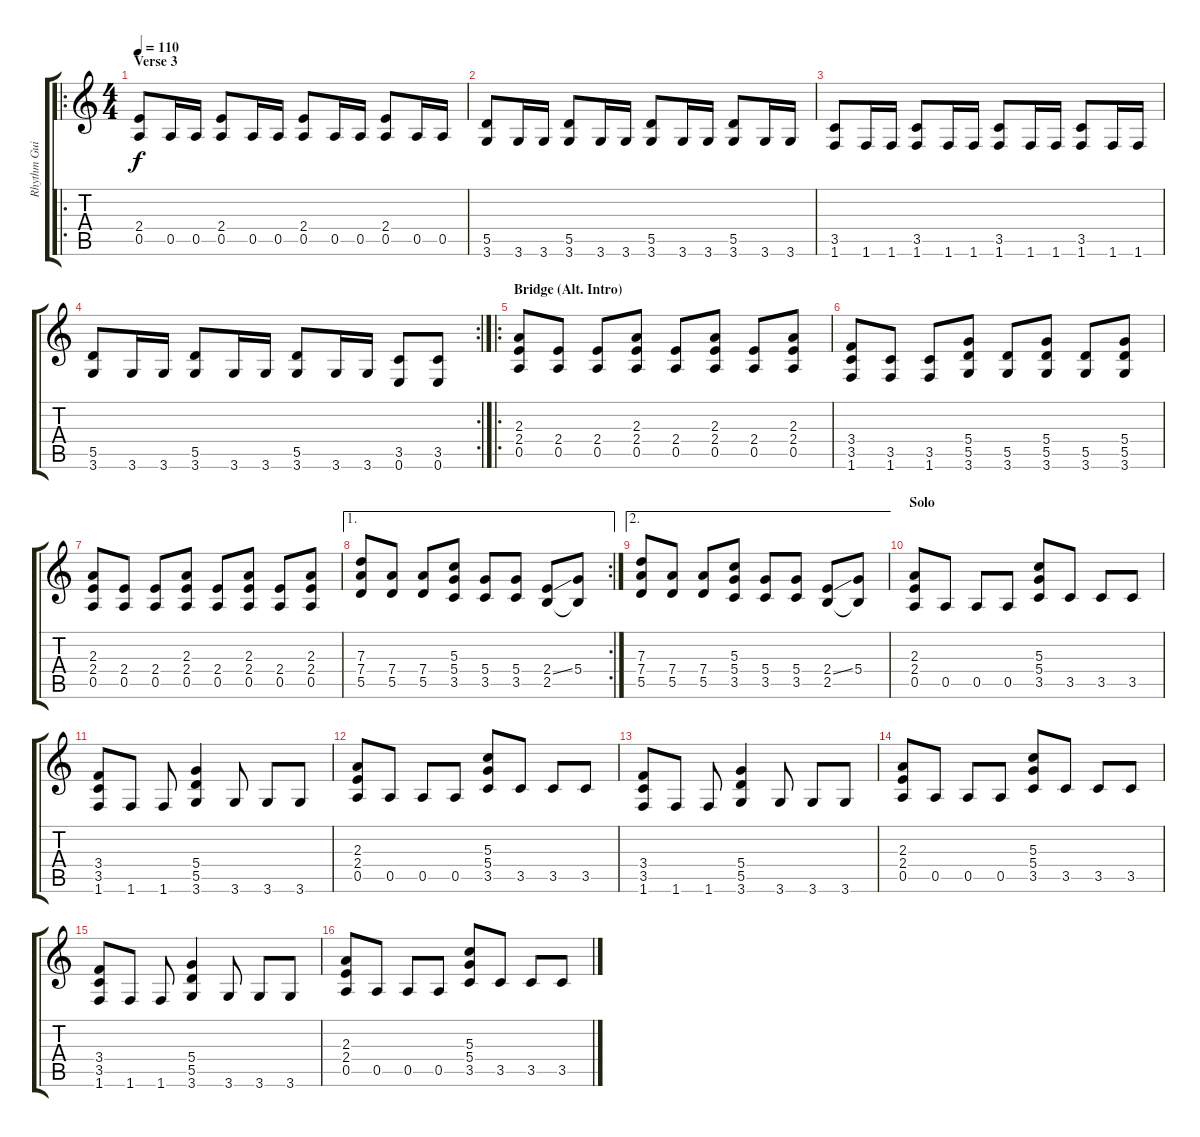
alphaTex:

\track ("Rhythm Guitar" "Rhythm Gui") {instrument distortionguitar}
\staff {score tabs}
\tuning (E4 B3 G3 D3 A2 E2) {hide}
\ro
\ts (4 4)
\section ("" "Verse 3")
\tempo 110
\clef g2
\ks c
(2.4 0.5).8{dy f} 0.5.16 0.5.16 (2.4 0.5).8 0.5.16 0.5.16 (2.4 0.5).8 0.5.16 0.5.16 (2.4 0.5).8 0.5.16 0.5.16 |
(5.5 3.6).8 3.6.16 3.6.16 (5.5 3.6).8 3.6.16 3.6.16 (5.5 3.6).8 3.6.16 3.6.16 (5.5 3.6).8 3.6.16 3.6.16 |
(3.5 1.6).8 1.6.16 1.6.16 (3.5 1.6).8 1.6.16 1.6.16 (3.5 1.6).8 1.6.16 1.6.16 (3.5 1.6).8 1.6.16 1.6.16 |
\rc 2
(5.5 3.6).8 3.6.16 3.6.16 (5.5 3.6).8 3.6.16 3.6.16 (5.5 3.6).8 3.6.16 3.6.16 (3.5 0.6).8 (3.5 0.6).8 |
\ro
\section ("" "Bridge (Alt. Intro)")
(2.3 2.4 0.5).8 (2.4 0.5).8 (2.4 0.5).8 (2.3 2.4 0.5).8 (2.4 0.5).8 (2.3 2.4 0.5).8 (2.4 0.5).8 (2.3 2.4 0.5).8 |
(3.4 3.5 1.6).8 (3.5 1.6).8 (3.5 1.6).8 (5.4 5.5 3.6).8 (5.5 3.6).8 (5.4 5.5 3.6).8 (5.5 3.6).8 (5.4 5.5 3.6).8 |
(2.3 2.4 0.5).8 (2.4 0.5).8 (2.4 0.5).8 (2.3 2.4 0.5).8 (2.4 0.5).8 (2.3 2.4 0.5).8 (2.4 0.5).8 (2.3 2.4 0.5).8 |
\ae 1
\rc 2
(7.3 7.4 5.5).8 (7.4 5.5).8 (7.4 5.5).8 (5.3 5.4 3.5).8 (5.4 3.5).8 (5.4 3.5).8 (2.4{ss} 2.5).8 (5.4 2.5{t}).8 |
\ae 2
(7.3 7.4 5.5).8 (7.4 5.5).8 (7.4 5.5).8 (5.3 5.4 3.5).8 (5.4 3.5).8 (5.4 3.5).8 (2.4{ss} 2.5).8 (5.4 2.5{t}).8 |
\section ("" "Solo")
(2.3 2.4 0.5).8 0.5.8 0.5.8 0.5.8 (5.3 5.4 3.5).8 3.5.8 3.5.8 3.5.8 |
(3.4 3.5 1.6).8 1.6.8 1.6.8 (5.4 5.5 3.6).4 3.6.8 3.6.8 3.6.8 |
(2.3 2.4 0.5).8 0.5.8 0.5.8 0.5.8 (5.3 5.4 3.5).8 3.5.8 3.5.8 3.5.8 |
(3.4 3.5 1.6).8 1.6.8 1.6.8 (5.4 5.5 3.6).4 3.6.8 3.6.8 3.6.8 |
(2.3 2.4 0.5).8 0.5.8 0.5.8 0.5.8 (5.3 5.4 3.5).8 3.5.8 3.5.8 3.5.8 |
(3.4 3.5 1.6).8 1.6.8 1.6.8 (5.4 5.5 3.6).4 3.6.8 3.6.8 3.6.8 |
(2.3 2.4 0.5).8 0.5.8 0.5.8 0.5.8 (5.3 5.4 3.5).8 3.5.8 3.5.8 3.5.8
